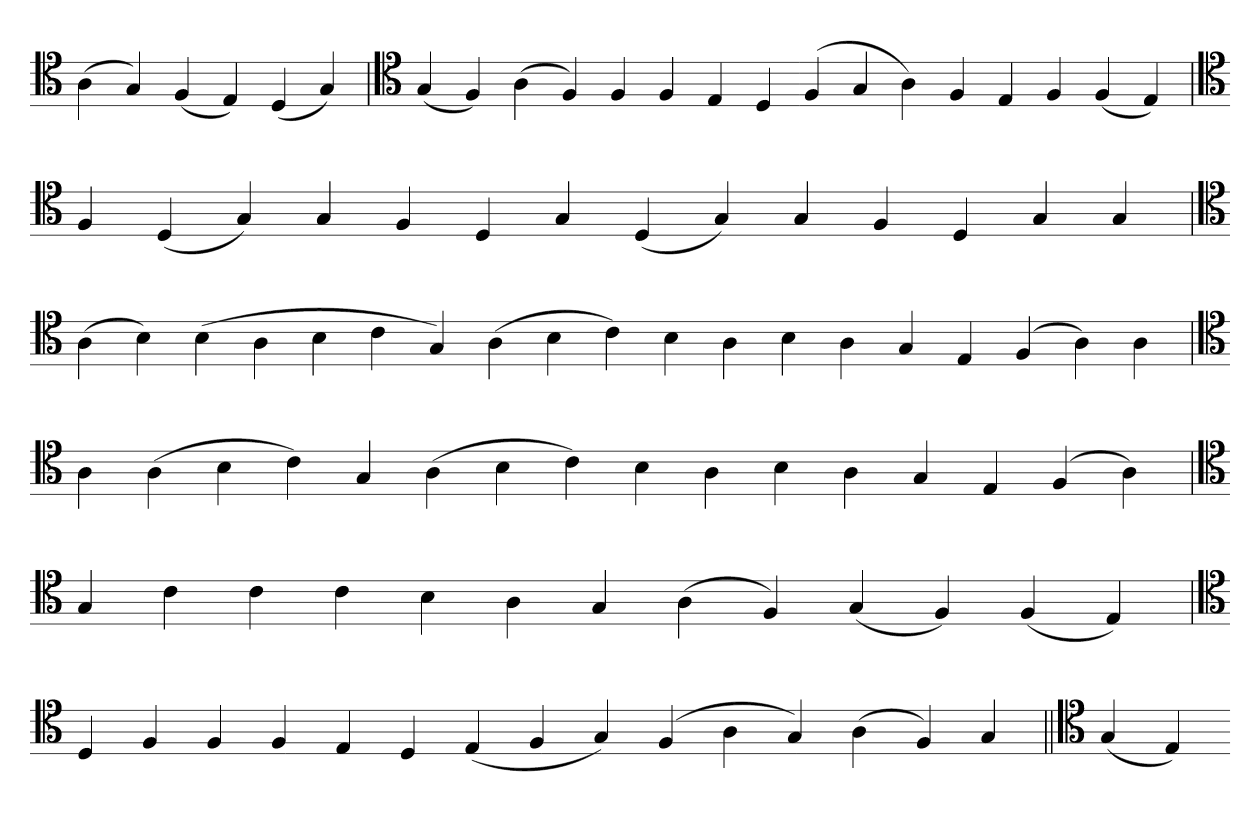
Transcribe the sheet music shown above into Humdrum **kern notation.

**kern
*part1
*staff1
*clefC4
=
(4A
4G)
(4F
4E)
(4D
4G)
=`
*clefC4
(4G
4F)
(4A
4F)
4F
4F
4E
4D
(4F
4G
4A)
4F
4E
4F
(4F
4E)
=
*clefC4
4F
(4D
4G)
4G
4F
4D
4G
(4D
4G)
4G
4F
4D
4G
4G
=`
*clefC4
(4A
4B)
(4B
4A
4B
4c
4G)
(4A
4B
4c)
4B
4A
4B
4A
4G
4E
(4F
4A)
4A
='
*clefC4
4A
(4A
4B
4c)
4G
(4A
4B
4c)
4B
4A
4B
4A
4G
4E
(4F
4A)
=`
*clefC4
4G
4c
4c
4c
4B
4A
4G
(4A
4F)
(4G
4F)
(4F
4E)
=`
*clefC4
4D
4F
4F
4F
4E
4D
(4E
4F
4G)
(4F
4A
4G)
(4A
4F)
4G
=||
*clefC4
(4G
4E)
=-
*-
